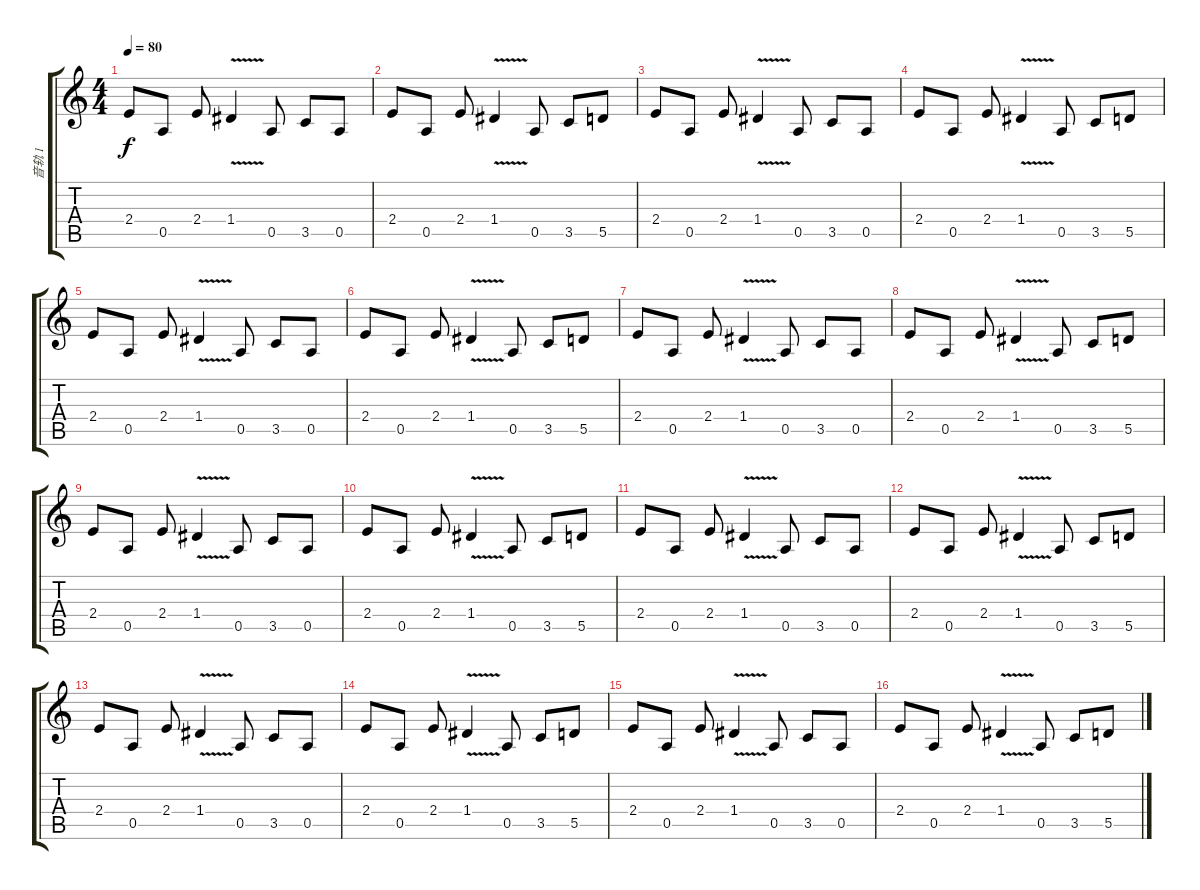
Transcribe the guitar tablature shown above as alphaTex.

\track ("音轨 1" "音轨 1") {instrument electricguitarclean}
\staff {score tabs}
\tuning (E4 B3 G3 D3 A2 E2) {hide}
\ts (4 4)
\tempo 80
\clef g2
\ks c
2.4.8{dy f} 0.5.8 2.4.8 1.4{v}.4 0.5.8 3.5.8 0.5.8 |
2.4.8 0.5.8 2.4.8 1.4{v}.4 0.5.8 3.5.8 5.5.8 |
2.4.8 0.5.8 2.4.8 1.4{v}.4 0.5.8 3.5.8 0.5.8 |
2.4.8 0.5.8 2.4.8 1.4{v}.4 0.5.8 3.5.8 5.5.8 |
2.4.8 0.5.8 2.4.8 1.4{v}.4 0.5.8 3.5.8 0.5.8 |
2.4.8 0.5.8 2.4.8 1.4{v}.4 0.5.8 3.5.8 5.5.8 |
2.4.8 0.5.8 2.4.8 1.4{v}.4 0.5.8 3.5.8 0.5.8 |
2.4.8 0.5.8 2.4.8 1.4{v}.4 0.5.8 3.5.8 5.5.8 |
2.4.8 0.5.8 2.4.8 1.4{v}.4 0.5.8 3.5.8 0.5.8 |
2.4.8 0.5.8 2.4.8 1.4{v}.4 0.5.8 3.5.8 5.5.8 |
2.4.8 0.5.8 2.4.8 1.4{v}.4 0.5.8 3.5.8 0.5.8 |
2.4.8 0.5.8 2.4.8 1.4{v}.4 0.5.8 3.5.8 5.5.8 |
2.4.8 0.5.8 2.4.8 1.4{v}.4 0.5.8 3.5.8 0.5.8 |
2.4.8 0.5.8 2.4.8 1.4{v}.4 0.5.8 3.5.8 5.5.8 |
2.4.8 0.5.8 2.4.8 1.4{v}.4 0.5.8 3.5.8 0.5.8 |
2.4.8 0.5.8 2.4.8 1.4{v}.4 0.5.8 3.5.8 5.5.8
